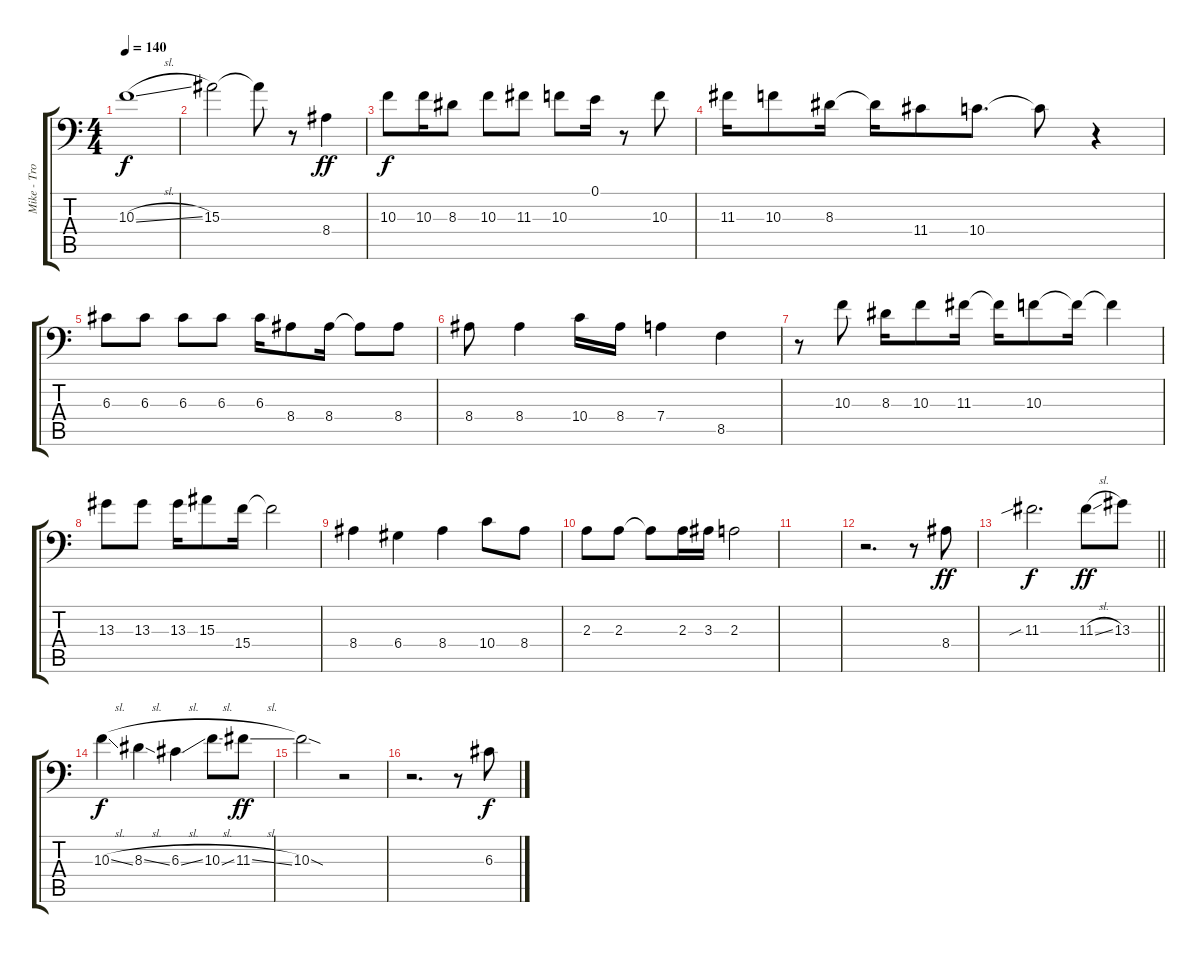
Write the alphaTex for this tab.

\track ("Mike - Trombone" "Mike - Tro") {instrument trombone}
\staff {score tabs}
\tuning (E4 B3 G3 D3 A2 A1) {hide}
\ts (4 4)
\tempo 140
\clef f4
\ks c
10.3{sl}.1{dy f} |
15.3.2 15.3{t}.8 r.8 8.4.4{dy ff} |
10.3.8{dy f} 10.3.16 8.3.8 10.3.8 11.3.8 10.3.8 0.1.16 r.8 10.3.8 |
11.3.16 10.3.8 8.3.16 8.3{t}.16 11.4.8 10.4.8{d} 10.4{t}.8 r.4 |
6.3.8 6.3.8 6.3.8 6.3.8 6.3.16 8.4.8 8.4.16 8.4{t}.8 8.4.8 |
8.4.8 8.4.4 10.4.16 8.4.16 7.4.4 8.5.4 |
r.8 10.3.8 8.3.16 10.3.8 11.3.16 11.3{t}.16 10.3.8 10.3{t}.16 10.3{t}.4 |
13.3.8 13.3.8 13.3.16 15.3.8 15.4.16 15.4{t}.2 |
8.4.4 6.4.4 8.4.4 10.4.8 8.4.8 |
2.3.8 2.3.8 2.3{t}.8 2.3.16 3.3.16 2.3.2 |
|
r.2{d} r.8 8.4.8{dy ff} |
\barLineRight lightlight
11.3{sib}.2{d dy f} 11.3{sl}.8{dy ff} 13.3.8 |
10.3{sl}.4{dy f} 8.3{sl}.4 6.3{sl}.4 10.3{sl}.8 11.3{sl}.8{dy ff} |
10.3{sod}.2 r.2 |
r.2{d} r.8 6.3.8{dy f}
